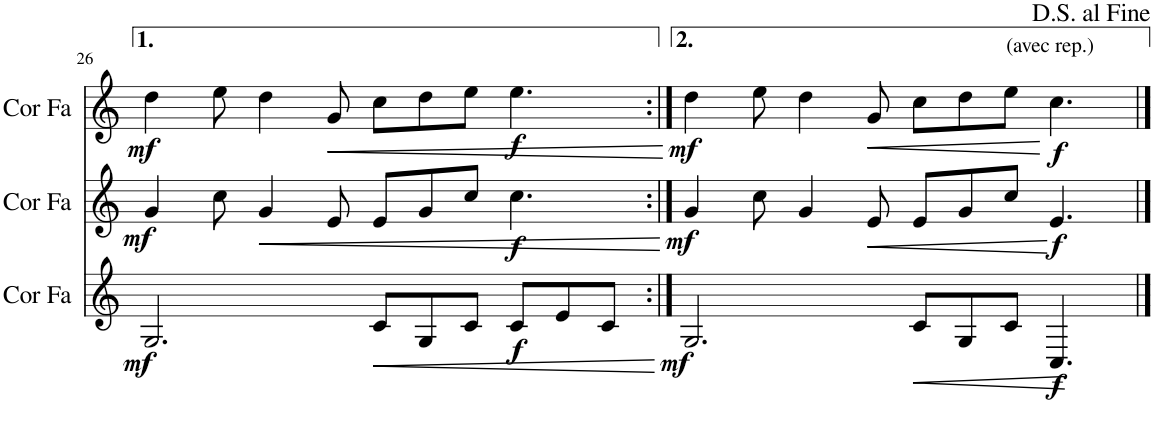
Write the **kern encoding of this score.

**kern	**dynam	**kern	**dynam	**kern	**dynam
*part3	*part3	*part2	*part2	*part1	*part1
*staff3	*staff3	*staff2	*staff2	*staff1	*staff1
*I"Cor en Fa	*	*I"Cor en Fa	*	*I"Cor en Fa	*
*I'Cor Fa	*	*I'Cor Fa	*	*I'Cor Fa	*
!!LO:PB:g=z
*clefG2	*	*clefG2	*	*clefG2	*
*Trd4c7	*	*Trd4c7	*	*Trd4c7	*
*k[]	*	*k[]	*	*k[]	*
*M12/8	*	*M12/8	*	*M12/8	*
=26	=26	=26	=26	=26	=26
!	!LO:DY:b	!	!LO:DY:b	!	!LO:DY:b
2.G/	mf	4g/	mf	4dd\	mf
.	.	8cc\	.	8ee\	.
!	!	!	!LO:HP:b	!	!
.	.	4g/	<	4dd\	.
!	!	!	!	!	!LO:HP:b
.	.	8e/	.	8g/	<
!	!LO:HP:b	!	!	!	!
8c/L	<	8e/L	.	8cc\L	.
8G/	.	8g/	.	8dd\	.
8c/J	.	8cc/J	.	8ee\J	.
!	!LO:DY:b	!	!LO:DY:b	!	!LO:DY:b
8c/L	f	4.cc\	f	4.ee\	f
8e/	.	.	.	.	.
8c/J	.	.	.	.	.
.	[	.	[	.	[
=27:|!	=27:|!	=27:|!	=27:|!	=27:|!	=27:|!
!	!LO:DY:b	!	!LO:DY:b	!	!LO:DY:b
2.G/	mf	4g/	mf	4dd\	mf
.	.	8cc\	.	8ee\	.
.	.	4g/	.	4dd\	.
!	!	!	!LO:HP:b	!	!LO:HP:b
.	.	8e/	<	8g/	<
!	!LO:HP:b	!	!	!	!
8c/L	<	8e/L	.	8cc\L	.
8G/	.	8g/	.	8dd\	.
!	!	!	!	!LO:TX:a:t=(avec rep.)	!
8c/J	.	8cc/J	.	8ee\J	.
!	!LO:DY:b	!	!LO:DY:b	!	!LO:DY:b
4.C/	f	4.e/	f	4.cc\	f
.	[	.	[	.	[
==	==	==	==	==	==
*-	*-	*-	*-	*-	*-
